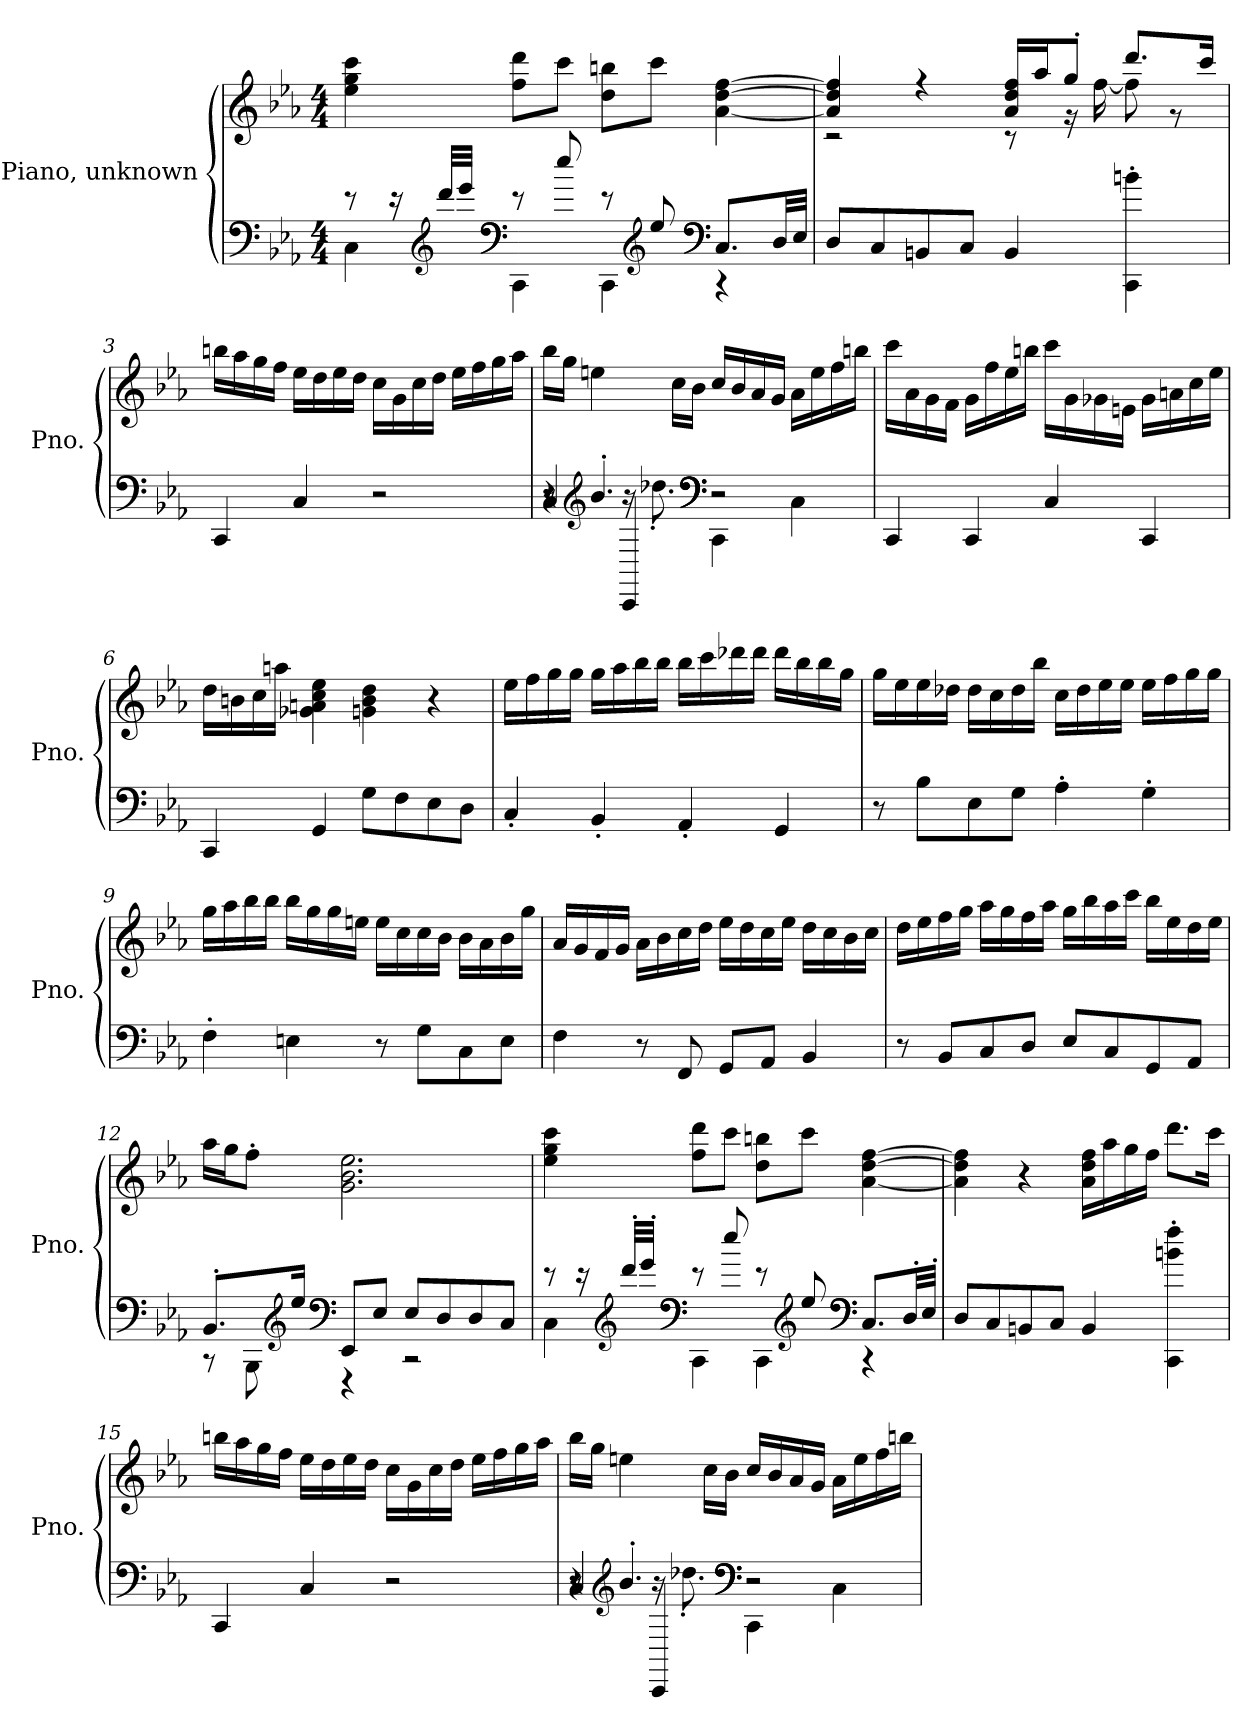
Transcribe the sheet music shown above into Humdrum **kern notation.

**kern	**kern
*part1	*part1
*staff2	*staff1
*I"Piano, unknown	*
*I'Pno.	*
*clefF4	*clefG2
*k[b-e-a-]	*k[b-e-a-]
*M4/4	*M4/4
*MM120	*MM120
=1	=1
*^	*
8r	4C\	4ee-\ 4gg\ 4ccc\
16r	.	.
*clefG2	*	*
32ddd/LLL	.	.
32eee-/JJJ	.	.
*clefF4	*	*
8r	4CC\	8ff\ 8ddd\L
8ee-/	.	8ccc\J
8r	4CC\	8dd\ 8bbn\L
*clefG2	*	*
8ee-/	.	8ccc\J
*clefF4	*	*
8.C/L	4r	[4a-\ [4dd\ [4ff\
32D/LL	.	.
32E-/JJJ	.	.
*v	*v	*
=2	=2
*	*^
8D/L	4a-/] 4dd/] 4ff/]	2r
8C/	.	.
8BBn/	4r	.
8C/J	.	.
4BB/	16a-/ 16dd/ 16ff/LL	8r
.	16aa-/J	.
.	8gg'/J	16r
.	.	[16ff\
4CC\' 4bn\'	8.ddd/L	8ff\]
.	.	8r
.	16ccc/Jk	.
*	*v	*v
!!LO:LB:g=z
=3	=3
4CC/	16bbn\LL
.	16aa-\
.	16gg\
.	16ff\JJ
4C/	16ee-\LL
.	16dd\
.	16ee-\
.	16dd\JJ
2r	16cc\LL
.	16g\
.	16cc\
.	16dd\JJ
.	16ee-\LL
.	16ff\
.	16gg\
.	16aa-\JJ
=4	=4
*^	*
*	*^	*
8r	4r	4C/	16bb-\LL
.	.	.	16gg\JJ
*clefG2	*	*	*
4.b-'/	.	.	4een\
.	16r	4CC/	.
.	8.dd-X'\	.	.
.	.	.	16cc\LL
.	.	.	16b-\JJ
*clefF4	*	*	*
2r	4CC\	2r	16cc/LL
.	.	.	16b-/
.	.	.	16a-/
.	.	.	16g/JJ
.	4C\	.	16a-\LL
.	.	.	16ee\
.	.	.	16ff\
.	.	.	16bbn\JJ
*v	*v	*v	*
!!LO:LB:g=z
=5	=5
4CC/	16ccc\LL
.	16a-\
.	16g\
.	16f\JJ
4CC/	16g\LL
.	16ff\
.	16ee-\
.	16bbn\JJ
4C/	16ccc\LL
.	16g\
.	16g-X\
.	16en\JJ
4CC/	16g-\LL
.	16an\
.	16cc\
.	16ee-\JJ
=6	=6
4CC/	16dd\LL
.	16bn\
.	16cc\
.	16aan\JJ
4GG/	4g-X\ 4an\ 4cc\ 4ee-\
8G\L	4gn\ 4b\ 4dd\
8F\	.
8E-\	4r
8D\J	.
!!LO:LB:g=z
=7	=7
4C'/	16ee-\LL
.	16ff\
.	16gg\
.	16gg\JJ
4BB-'/	16gg\LL
.	16aa-\
.	16bb-\
.	16bb-\JJ
4AA-'/	16bb-\LL
.	16ccc\
.	16ddd-X\
.	16ddd-\JJ
4GG/	16ddd-\LL
.	16bb-\
.	16bb-\
.	16gg\JJ
=8	=8
8r	16gg\LL
.	16ee-\
8B-\L	16ee-\
.	16dd-X\JJ
8E-\	16dd-\LL
.	16cc\
8G\J	16dd-\
.	16bb-\JJ
4A-'\	16cc\LL
.	16dd-\
.	16ee-\
.	16ee-\JJ
4G'\	16ee-\LL
.	16ff\
.	16gg\
.	16gg\JJ
!!LO:LB:g=z
=9	=9
4F'\	16gg\LL
.	16aa-\
.	16bb-\
.	16bb-\JJ
4En\	16bb-\LL
.	16gg\
.	16gg\
.	16een\JJ
8r	16ee\LL
.	16cc\
8G\L	16cc\
.	16b-\JJ
8C\	16b-\LL
.	16a-\
8E\J	16b-\
.	16gg\JJ
=10	=10
4F\	16a-/LL
.	16g/
.	16f/
.	16g/JJ
8r	16a-\LL
.	16b-\
8FF/	16cc\
.	16dd\JJ
8GG/L	16ee-\LL
.	16dd\
8AA-/J	16cc\
.	16ee-\JJ
4BB-/	16dd\LL
.	16cc\
.	16b-\
.	16cc\JJ
!!LO:LB:g=z
=11	=11
8r	16dd\LL
.	16ee-\
8BB-/L	16ff\
.	16gg\JJ
8C/	16aa-\LL
.	16gg\
8D/J	16ff\
.	16aa-\JJ
8E-/L	16gg\LL
.	16bb-\
8C/	16aa-\
.	16ccc\JJ
8GG/	16bb-\LL
.	16ee-\
8AA-/J	16dd\
.	16ee-\JJ
=12	=12
*^	*
8.BB-'/L	8r	16aa-\LL
.	.	16gg\J
.	8BBB-\	8ff'\J
*clefG2	*	*
16ee-/Jk	.	.
*clefF4	*	*
8EE-/L	4r	2.g\ 2.b-\ 2.ee-\
8E-/J	.	.
8E-/L	2r	.
8D/	.	.
8D/	.	.
8C/J	.	.
!!LO:PB:g=z
=13	=13	=13
8r	4C\	4ee-\ 4gg\ 4ccc\
16r	.	.
*clefG2	*	*
32ddd'/LLL	.	.
32eee-'/JJJ	.	.
*clefF4	*	*
8r	4CC\	8ff\ 8ddd\L
8ee-/	.	8ccc\J
8r	4CC\	8dd\ 8bbn\L
*clefG2	*	*
8ee-/	.	8ccc\J
*clefF4	*	*
8.C/L	4r	[4a-\ [4dd\ [4ff\
32D'/LL	.	.
32E-'/JJJ	.	.
*v	*v	*
=14	=14
8D/L	4a-\] 4dd\] 4ff\]
8C/	.
8BBn/	4r
8C/J	.
4BB/	16a-\ 16dd\ 16ff\LL
.	16aa-\
.	16gg\
.	16ff\JJ
4CC\' 4bn\' 4ff\'	8.ddd\L
.	16ccc\Jk
!!LO:LB:g=z
=15	=15
4CC/	16bbn\LL
.	16aa-\
.	16gg\
.	16ff\JJ
4C/	16ee-\LL
.	16dd\
.	16ee-\
.	16dd\JJ
2r	16cc\LL
.	16g\
.	16cc\
.	16dd\JJ
.	16ee-\LL
.	16ff\
.	16gg\
.	16aa-\JJ
=16	=16
*^	*
*	*^	*
8r	4r	4C/	16bb-\LL
.	.	.	16gg\JJ
*clefG2	*	*	*
4.b-'/	.	.	4een\
.	16r	4CC/	.
.	8.dd-X'\	.	.
.	.	.	16cc\LL
.	.	.	16b-\JJ
*clefF4	*	*	*
2r	4CC\	2r	16cc/LL
.	.	.	16b-/
.	.	.	16a-/
.	.	.	16g/JJ
.	4C\	.	16a-\LL
.	.	.	16ee\
.	.	.	16ff\
.	.	.	16bbn\JJ
*v	*v	*v	*
=	=
*-	*-
